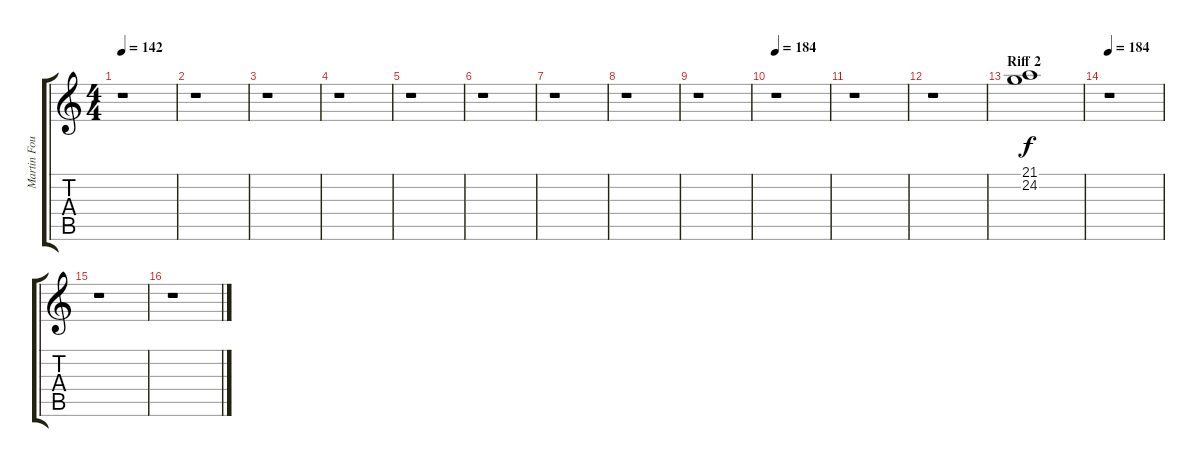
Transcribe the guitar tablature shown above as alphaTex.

\track ("Martin Foul (Unwashed Pianist)" "Martin Fou") {instrument stringensemble1}
\staff {score tabs}
\tuning (C4 G3 E3 B2 F2 C2) {hide}
\ts (4 4)
\tempo 142
\clef g2
\ks c
r.1{dy f} |
r.1 |
r.1 |
r.1 |
r.1 |
r.1 |
r.1 |
r.1 |
r.1 |
\tempo 184
r.1{volume 14 balance 9 instrument pad8sweep} |
r.1 |
r.1 |
\section ("" "Riff 2")
(21.1 24.2).1 |
\tempo 184
r.1{volume 14 balance 9 instrument pad8sweep} |
r.1 |
r.1
